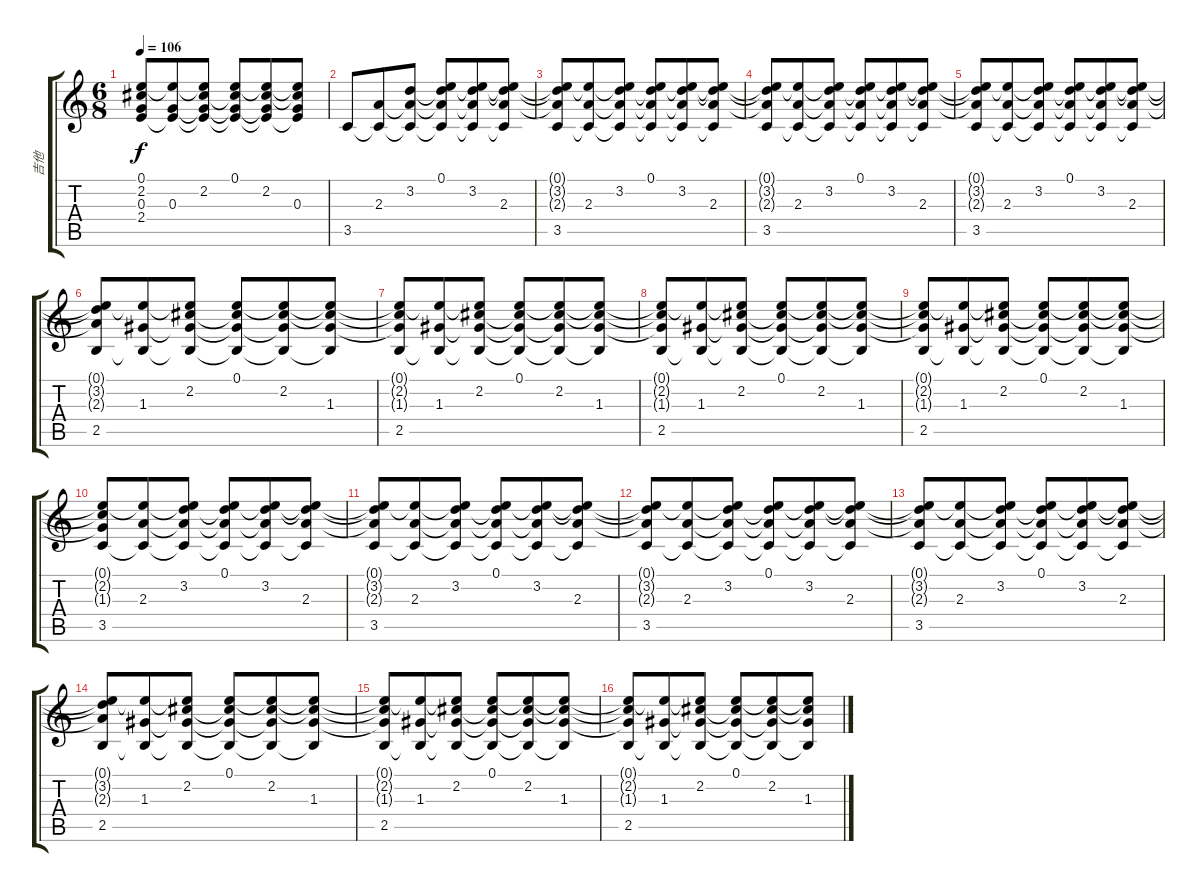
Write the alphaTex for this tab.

\track ("吉他" "吉他") {instrument acousticguitarnylon}
\staff {score tabs}
\tuning (E4 B3 G3 D3 A2 E2) {hide}
\ts (6 8)
\tempo 106
\clef g2
\ks c
(0.1{t} 2.2{t} 0.3{t} 2.4).8{dy f} (0.1{t} 0.3 2.4{t}).8 (0.1{t} 2.2 0.3{t} 2.4{t}).8 (0.1 2.2{t} 0.3{t} 2.4{t}).8 (0.1{t} 2.2 0.3{t} 2.4{t}).8 (0.1{t} 2.2{t} 0.3 2.4{t}).8 |
3.5.8{volume 14 instrument acousticguitarnylon} (2.3 3.5{t}).8 (3.2 2.3{t} 3.5{t}).8 (0.1 3.2{t} 2.3{t} 3.5{t}).8 (0.1{t} 3.2 2.3{t} 3.5{t}).8 (0.1{t} 3.2{t} 2.3 3.5{t}).8 |
(0.1{t} 3.2{t} 2.3{t} 3.5).8 (0.1{t} 2.3 3.5{t}).8 (0.1{t} 3.2 2.3{t} 3.5{t}).8 (0.1 3.2{t} 2.3{t} 3.5{t}).8 (0.1{t} 3.2 2.3{t} 3.5{t}).8 (0.1{t} 3.2{t} 2.3 3.5{t}).8 |
(0.1{t} 3.2{t} 2.3{t} 3.5).8 (0.1{t} 2.3 3.5{t}).8 (0.1{t} 3.2 2.3{t} 3.5{t}).8 (0.1 3.2{t} 2.3{t} 3.5{t}).8 (0.1{t} 3.2 2.3{t} 3.5{t}).8 (0.1{t} 3.2{t} 2.3 3.5{t}).8 |
(0.1{t} 3.2{t} 2.3{t} 3.5).8 (0.1{t} 2.3 3.5{t}).8 (0.1{t} 3.2 2.3{t} 3.5{t}).8 (0.1 3.2{t} 2.3{t} 3.5{t}).8 (0.1{t} 3.2 2.3{t} 3.5{t}).8 (0.1{t} 3.2{t} 2.3 3.5{t}).8 |
(0.1{t} 3.2{t} 2.3{t} 2.5).8 (0.1{t} 1.3 2.5{t}).8 (0.1{t} 2.2 1.3{t} 2.5{t}).8 (0.1 2.2{t} 1.3{t} 2.5{t}).8 (0.1{t} 2.2 1.3{t} 2.5{t}).8 (0.1{t} 2.2{t} 1.3 2.5{t}).8 |
(0.1{t} 2.2{t} 1.3{t} 2.5).8 (0.1{t} 1.3 2.5{t}).8 (0.1{t} 2.2 1.3{t} 2.5{t}).8 (0.1 2.2{t} 1.3{t} 2.5{t}).8 (0.1{t} 2.2 1.3{t} 2.5{t}).8 (0.1{t} 2.2{t} 1.3 2.5{t}).8 |
(0.1{t} 2.2{t} 1.3{t} 2.5).8 (0.1{t} 1.3 2.5{t}).8 (0.1{t} 2.2 1.3{t} 2.5{t}).8 (0.1 2.2{t} 1.3{t} 2.5{t}).8 (0.1{t} 2.2 1.3{t} 2.5{t}).8 (0.1{t} 2.2{t} 1.3 2.5{t}).8 |
(0.1{t} 2.2{t} 1.3{t} 2.5).8 (0.1{t} 1.3 2.5{t}).8 (0.1{t} 2.2 1.3{t} 2.5{t}).8 (0.1 2.2{t} 1.3{t} 2.5{t}).8 (0.1{t} 2.2 1.3{t} 2.5{t}).8 (0.1{t} 2.2{t} 1.3 2.5{t}).8 |
(0.1{t} 2.2{t} 1.3{t} 3.5).8 (0.1{t} 2.3 3.5{t}).8 (0.1{t} 3.2 2.3{t} 3.5{t}).8 (0.1 3.2{t} 2.3{t} 3.5{t}).8 (0.1{t} 3.2 2.3{t} 3.5{t}).8 (0.1{t} 3.2{t} 2.3 3.5{t}).8 |
(0.1{t} 3.2{t} 2.3{t} 3.5).8 (0.1{t} 2.3 3.5{t}).8 (0.1{t} 3.2 2.3{t} 3.5{t}).8 (0.1 3.2{t} 2.3{t} 3.5{t}).8 (0.1{t} 3.2 2.3{t} 3.5{t}).8 (0.1{t} 3.2{t} 2.3 3.5{t}).8 |
(0.1{t} 3.2{t} 2.3{t} 3.5).8 (0.1{t} 2.3 3.5{t}).8 (0.1{t} 3.2 2.3{t} 3.5{t}).8 (0.1 3.2{t} 2.3{t} 3.5{t}).8 (0.1{t} 3.2 2.3{t} 3.5{t}).8 (0.1{t} 3.2{t} 2.3 3.5{t}).8 |
(0.1{t} 3.2{t} 2.3{t} 3.5).8 (0.1{t} 2.3 3.5{t}).8 (0.1{t} 3.2 2.3{t} 3.5{t}).8 (0.1 3.2{t} 2.3{t} 3.5{t}).8 (0.1{t} 3.2 2.3{t} 3.5{t}).8 (0.1{t} 3.2{t} 2.3 3.5{t}).8 |
(0.1{t} 3.2{t} 2.3{t} 2.5).8 (0.1{t} 1.3 2.5{t}).8 (0.1{t} 2.2 1.3{t} 2.5{t}).8 (0.1 2.2{t} 1.3{t} 2.5{t}).8 (0.1{t} 2.2 1.3{t} 2.5{t}).8 (0.1{t} 2.2{t} 1.3 2.5{t}).8 |
(0.1{t} 2.2{t} 1.3{t} 2.5).8 (0.1{t} 1.3 2.5{t}).8 (0.1{t} 2.2 1.3{t} 2.5{t}).8 (0.1 2.2{t} 1.3{t} 2.5{t}).8 (0.1{t} 2.2 1.3{t} 2.5{t}).8 (0.1{t} 2.2{t} 1.3 2.5{t}).8 |
(0.1{t} 2.2{t} 1.3{t} 2.5).8 (0.1{t} 1.3 2.5{t}).8 (0.1{t} 2.2 1.3{t} 2.5{t}).8 (0.1 2.2{t} 1.3{t} 2.5{t}).8 (0.1{t} 2.2 1.3{t} 2.5{t}).8 (0.1{t} 2.2{t} 1.3 2.5{t}).8
